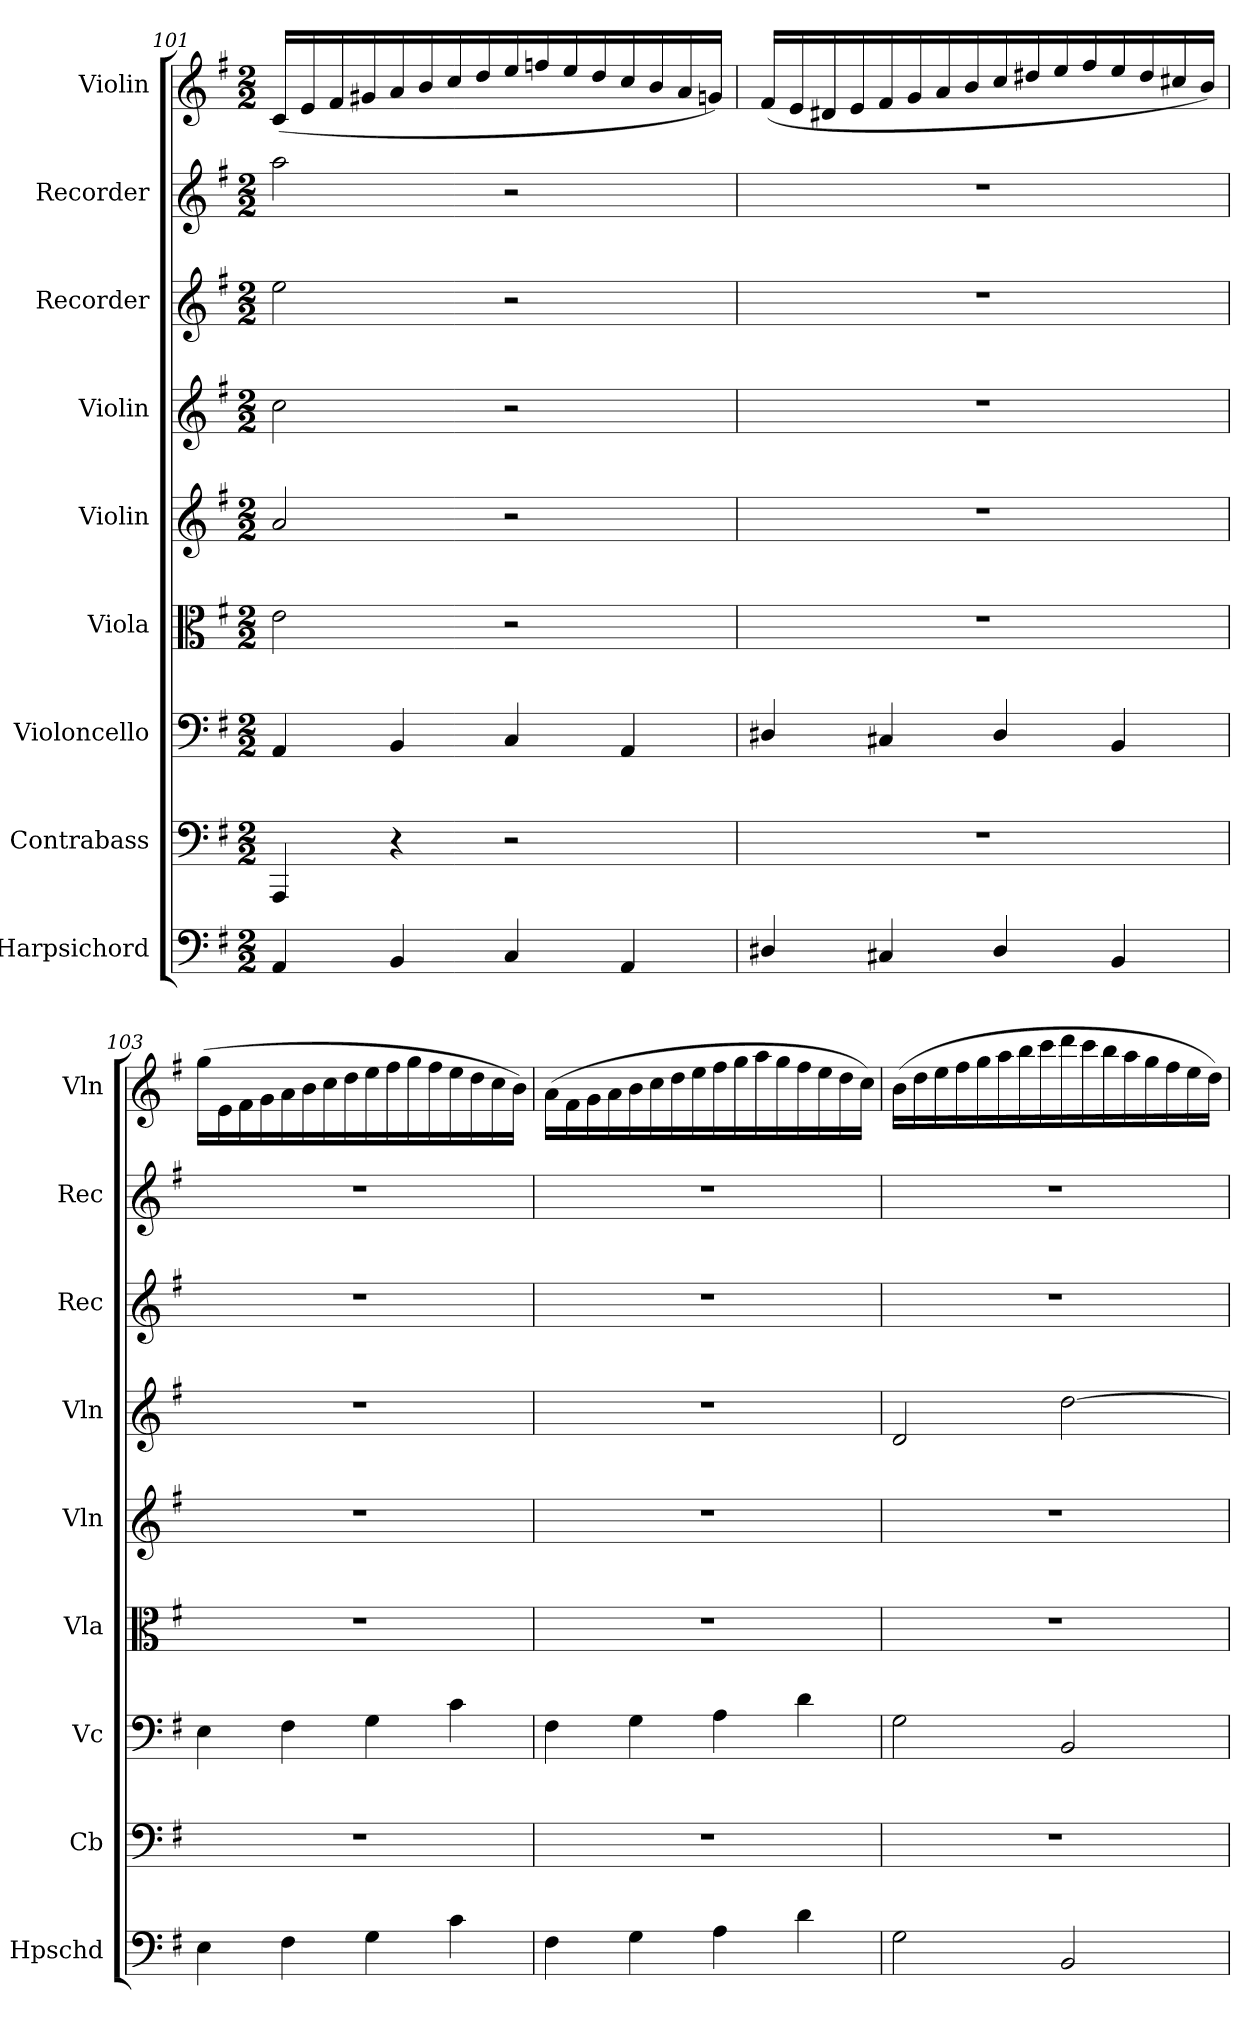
**kern	**kern	**kern	**kern	**kern	**kern	**kern	**kern	**kern
*part9	*part8	*part7	*part6	*part5	*part4	*part3	*part2	*part1
*staff9	*staff8	*staff7	*staff6	*staff5	*staff4	*staff3	*staff2	*staff1
*I"Harpsichord	*I"Contrabass	*I"Violoncello	*I"Viola	*I"Violin	*I"Violin	*I"Recorder	*I"Recorder	*I"Violin
*I'Hpschd	*I'Cb	*I'Vc	*I'Vla	*I'Vln	*I'Vln	*I'Rec	*I'Rec	*I'Vln
*clefF4	*clefF4	*clefF4	*clefC3	*clefG2	*clefG2	*clefG2	*clefG2	*clefG2
*	*ITrd7c12	*	*	*	*	*	*	*
*k[f#]	*k[f#]	*k[f#]	*k[f#]	*k[f#]	*k[f#]	*k[f#]	*k[f#]	*k[f#]
*G:	*G:	*G:	*G:	*G:	*G:	*G:	*G:	*G:
*M2/2	*M2/2	*M2/2	*M2/2	*M2/2	*M2/2	*M2/2	*M2/2	*M2/2
=101	=101	=101	=101	=101	=101	=101	=101	=101
4AA/	4AAAA/	4AA/	2e\	2a/	2cc\	2ee\	2aa\	(16c/LL
.	.	.	.	.	.	.	.	16e/
.	.	.	.	.	.	.	.	16f#/
.	.	.	.	.	.	.	.	16g#X/
4BB/	4r	4BB/	.	.	.	.	.	16a/
.	.	.	.	.	.	.	.	16b/
.	.	.	.	.	.	.	.	16cc/
.	.	.	.	.	.	.	.	16dd/
4C/	2r	4C/	2r	2r	2r	2r	2r	16ee/
.	.	.	.	.	.	.	.	16ffn/
.	.	.	.	.	.	.	.	16ee/
.	.	.	.	.	.	.	.	16dd/
4AA/	.	4AA/	.	.	.	.	.	16cc/
.	.	.	.	.	.	.	.	16b/
.	.	.	.	.	.	.	.	16a/
.	.	.	.	.	.	.	.	16gn/JJ)
=102	=102	=102	=102	=102	=102	=102	=102	=102
4D#X/	1r	4D#X/	1r	1r	1r	1r	1r	(16f#/LL
.	.	.	.	.	.	.	.	16e/
.	.	.	.	.	.	.	.	16d#X/
.	.	.	.	.	.	.	.	16e/
4C#X/	.	4C#X/	.	.	.	.	.	16f#/
.	.	.	.	.	.	.	.	16g/
.	.	.	.	.	.	.	.	16a/
.	.	.	.	.	.	.	.	16b/
4D#/	.	4D#/	.	.	.	.	.	16cc/
.	.	.	.	.	.	.	.	16dd#X/
.	.	.	.	.	.	.	.	16ee/
.	.	.	.	.	.	.	.	16ff#/
4BB/	.	4BB/	.	.	.	.	.	16ee/
.	.	.	.	.	.	.	.	16dd#/
.	.	.	.	.	.	.	.	16cc#X/
.	.	.	.	.	.	.	.	16b/JJ)
=103	=103	=103	=103	=103	=103	=103	=103	=103
4E\	1r	4E\	1r	1r	1r	1r	1r	(16gg\LL
.	.	.	.	.	.	.	.	16e\
.	.	.	.	.	.	.	.	16f#\
.	.	.	.	.	.	.	.	16g\
4F#\	.	4F#\	.	.	.	.	.	16a\
.	.	.	.	.	.	.	.	16b\
.	.	.	.	.	.	.	.	16cc\
.	.	.	.	.	.	.	.	16dd\
4G\	.	4G\	.	.	.	.	.	16ee\
.	.	.	.	.	.	.	.	16ff#\
.	.	.	.	.	.	.	.	16gg\
.	.	.	.	.	.	.	.	16ff#\
4c\	.	4c\	.	.	.	.	.	16ee\
.	.	.	.	.	.	.	.	16dd\
.	.	.	.	.	.	.	.	16cc\
.	.	.	.	.	.	.	.	16b\JJ)
=104	=104	=104	=104	=104	=104	=104	=104	=104
4F#\	1r	4F#\	1r	1r	1r	1r	1r	(16a\LL
.	.	.	.	.	.	.	.	16f#\
.	.	.	.	.	.	.	.	16g\
.	.	.	.	.	.	.	.	16a\
4G\	.	4G\	.	.	.	.	.	16b\
.	.	.	.	.	.	.	.	16cc\
.	.	.	.	.	.	.	.	16dd\
.	.	.	.	.	.	.	.	16ee\
4A\	.	4A\	.	.	.	.	.	16ff#\
.	.	.	.	.	.	.	.	16gg\
.	.	.	.	.	.	.	.	16aa\
.	.	.	.	.	.	.	.	16gg\
4d\	.	4d\	.	.	.	.	.	16ff#\
.	.	.	.	.	.	.	.	16ee\
.	.	.	.	.	.	.	.	16dd\
.	.	.	.	.	.	.	.	16cc\JJ)
=105	=105	=105	=105	=105	=105	=105	=105	=105
2G\	1r	2G\	1r	1r	2d/	1r	1r	(16b\LL
.	.	.	.	.	.	.	.	16dd\
.	.	.	.	.	.	.	.	16ee\
.	.	.	.	.	.	.	.	16ff#\
.	.	.	.	.	.	.	.	16gg\
.	.	.	.	.	.	.	.	16aa\
.	.	.	.	.	.	.	.	16bb\
.	.	.	.	.	.	.	.	16ccc\
2BB/	.	2BB/	.	.	[2dd\	.	.	16ddd\
.	.	.	.	.	.	.	.	16ccc\
.	.	.	.	.	.	.	.	16bb\
.	.	.	.	.	.	.	.	16aa\
.	.	.	.	.	.	.	.	16gg\
.	.	.	.	.	.	.	.	16ff#\
.	.	.	.	.	.	.	.	16ee\
.	.	.	.	.	.	.	.	16dd\JJ)
=	=	=	=	=	=	=	=	=
*-	*-	*-	*-	*-	*-	*-	*-	*-
